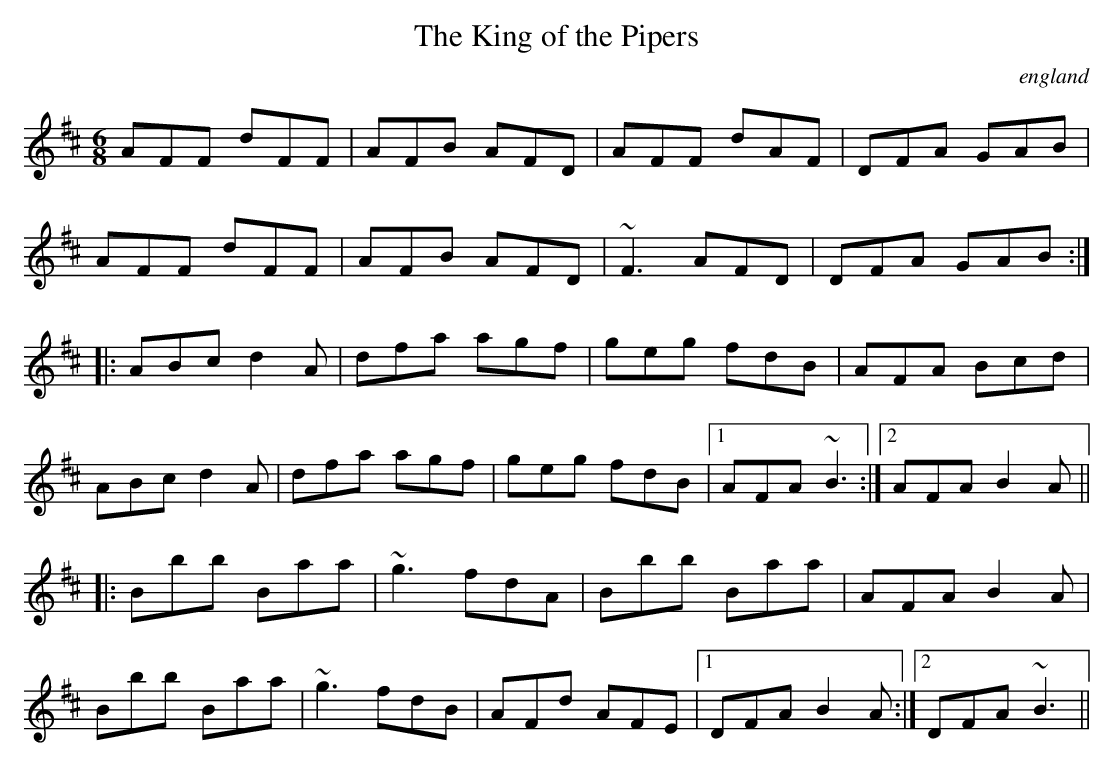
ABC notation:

X:1
T:King of the Pipers, The
O:england
M:6/8
L:1/8
K:D
AFF dFF|AFB AFD|AFF dAF|DFA GAB|
AFF dFF|AFB AFD|~F3 AFD|DFA GAB:|
|:ABc d2A|dfa agf|geg fdB|AFA Bcd|
ABc d2A|dfa agf|geg fdB|1 AFA ~B3:|2 AFA B2A||
|:Bbb Baa|~g3 fdA|Bbb Baa|AFA B2A|
Bbb Baa|~g3 fdB|AFd AFE|1 DFA B2A:|2 DFA ~B3||
